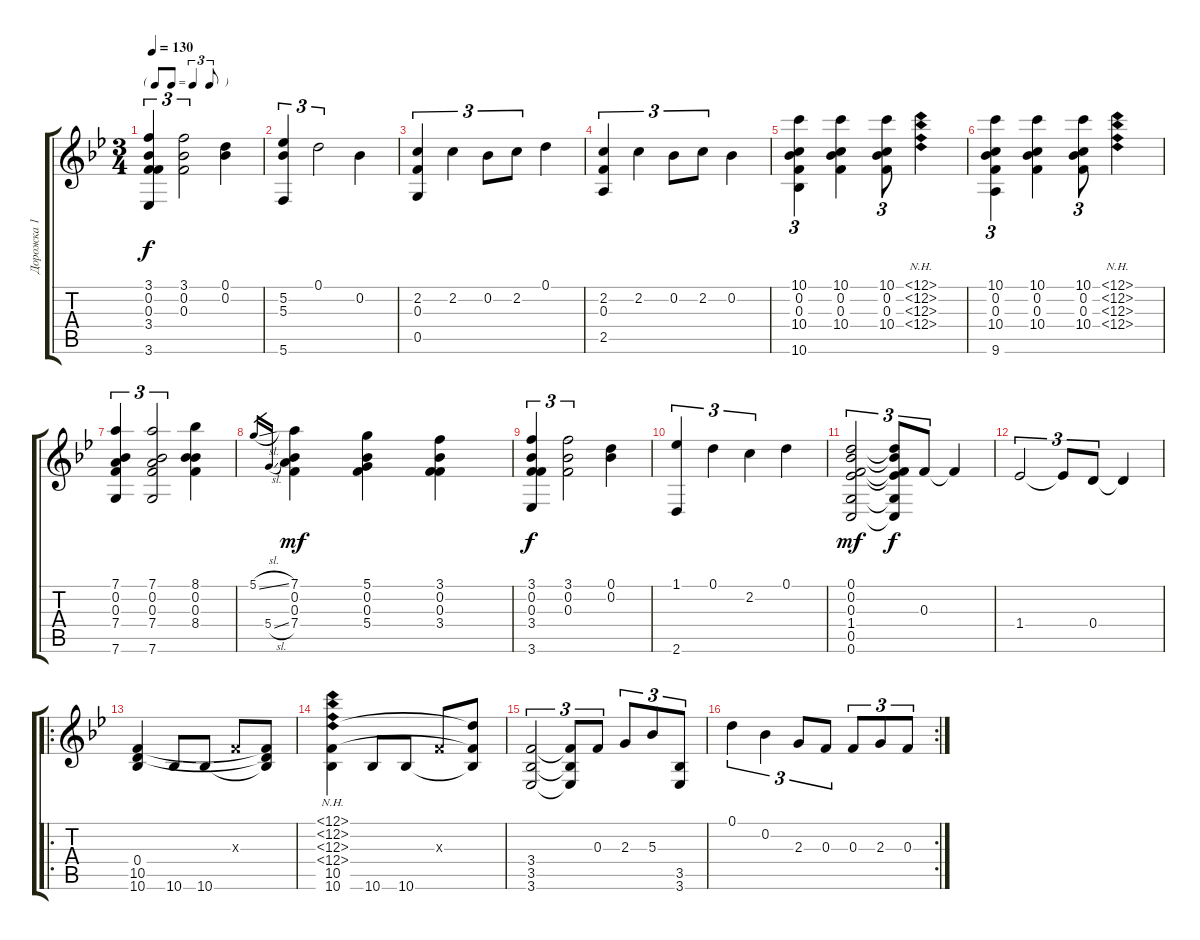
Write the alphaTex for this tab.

\track ("Дорожка 1" "Дорожка 1") {instrument acousticguitarsteel}
\staff {score tabs}
\tuning (D4 Bb3 F3 D3 G2 C2) {hide}
\ts (3 4)
\tf triplet8th
\tempo 130
\clef g2
\ks bb
(3.1 0.2 0.3 3.4 3.6).4{tu (3 2) dy f} (3.1 0.2 0.3).2{tu (3 2)} (0.1 0.2).4 |
(5.2 5.3 5.6).4{tu (3 2)} 0.1.2{tu (3 2)} 0.2.4 |
(2.2 0.3 0.5).4{tu (3 2)} 2.2.4{tu (3 2)} 0.2.8{tu (3 2)} 2.2.8{tu (3 2)} 0.1.4 |
(2.2 0.3 2.5).4{tu (3 2)} 2.2.4{tu (3 2)} 0.2.8{tu (3 2)} 2.2.8{tu (3 2)} 0.2.4 |
(10.1 0.2 0.3 10.4 10.6).4{tu (3 2)} (10.1 0.2 0.3 10.4).4 (10.1 0.2 0.3 10.4).8{tu (3 2)} (12.1{nh} 12.2{nh} 12.3{nh} 12.4{nh}).4 |
(10.1 0.2 0.3 10.4 9.6).4{tu (3 2)} (10.1 0.2 0.3 10.4).4 (10.1 0.2 0.3 10.4).8{tu (3 2)} (12.1{nh} 12.2{nh} 12.3{nh} 12.4{nh}).4 |
(7.1 0.2 0.3 7.4 7.6).4{tu (3 2)} (7.1 0.2 0.3 7.4 7.6).2{tu (3 2)} (8.1 0.2 0.3 8.4).4 |
5.1{sl}.16{gr} 5.4{sl}.16{gr} (7.1 0.2 0.3 7.4).4{dy mf} (5.1 0.2 0.3 5.4).4 (3.1 0.2 0.3 3.4).4 |
(3.1 0.2 0.3 3.4 3.6).4{tu (3 2) dy f} (3.1 0.2 0.3).2{tu (3 2)} (0.1 0.2).4 |
(1.1 2.6).4{tu (3 2)} 0.1.4{tu (3 2)} 2.2.4{tu (3 2)} 0.1.4 |
(0.1 0.2 0.3 1.4 0.5 0.6).2{tu (3 2) dy mf} (0.1{t} 0.2{t} 0.3{t} 1.4{t} 0.5{t} 0.6{t}).8{tu (3 2) dy f} 0.3.8{tu (3 2)} 0.3{t}.4 |
1.4.2{tu (3 2)} 1.4{t}.8{tu (3 2)} 0.4.8{tu (3 2)} 0.4{t}.4 |
\ro
(0.4 10.5 10.6).4 10.6.8 10.6.8 0.3{x}.8 (0.4{t} 10.5{t} 10.6{t}).8 |
(12.1{nh} 12.2{nh} 12.3{nh} 12.4{nh} 10.5 10.6).4 10.6.8 10.6.8 0.3{x}.8 (12.4{t} 10.5{t} 10.6{t}).8 |
(3.4 3.5 3.6).2{tu (3 2)} (3.4{t} 3.5{t} 3.6{t}).8{tu (3 2)} 0.3.8{tu (3 2)} 2.3.8{tu (3 2)} 5.3.8{tu (3 2)} (3.5 3.6).8{tu (3 2)} |
\rc 2
0.1.4{tu (3 2)} 0.2.4{tu (3 2)} 2.3.8{tu (3 2)} 0.3.8{tu (3 2)} 0.3.8{tu (3 2)} 2.3.8{tu (3 2)} 0.3.8{tu (3 2)}
